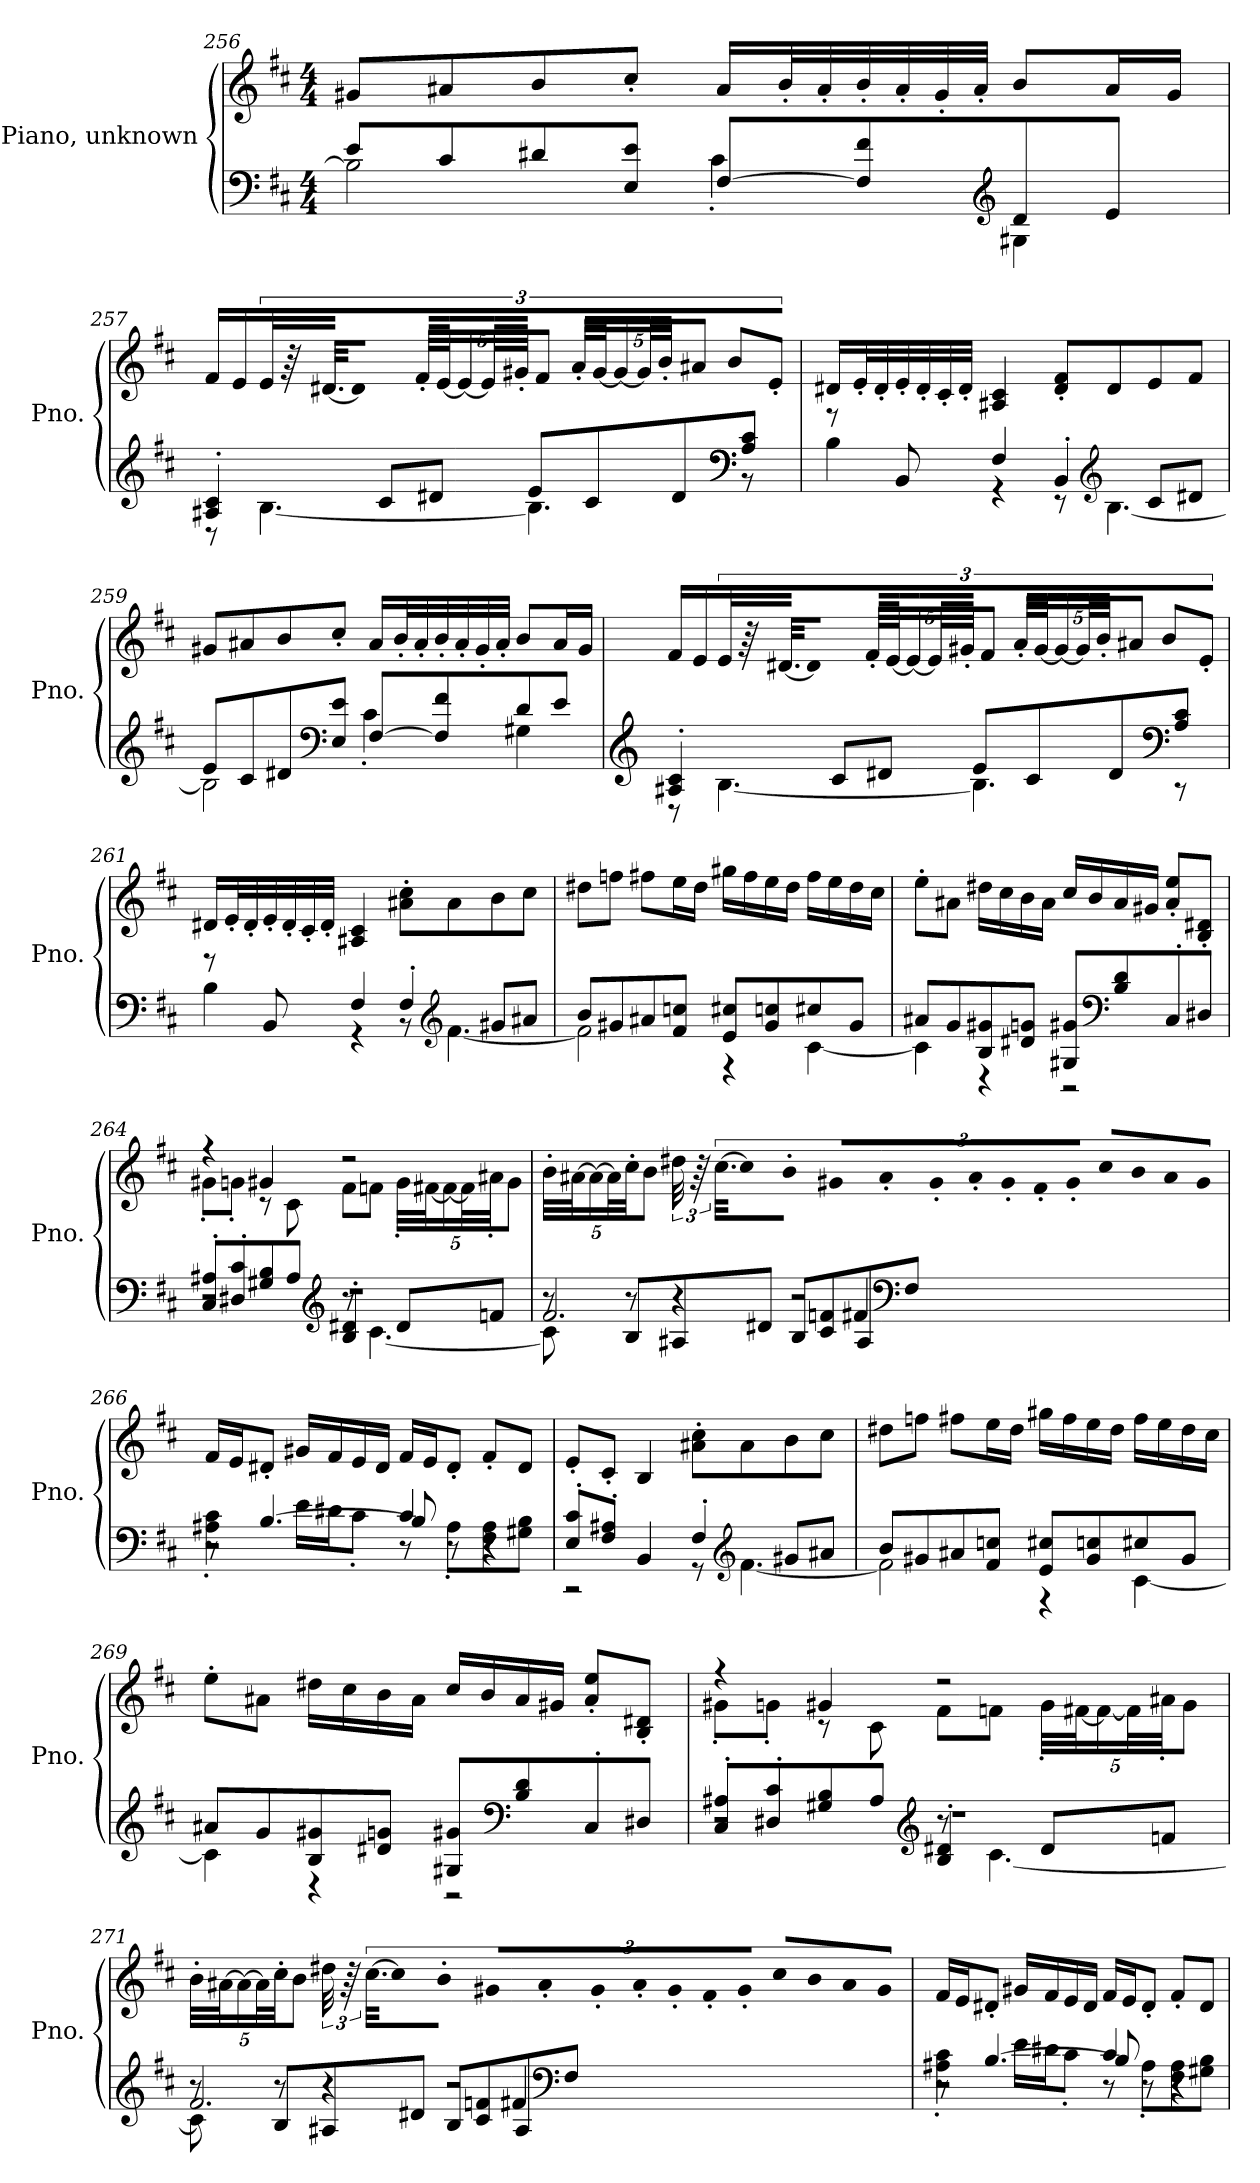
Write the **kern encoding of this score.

**kern	**kern
*part1	*part1
*staff2	*staff1
*I"Piano, unknown	*
*I'Pno.	*
*clefF4	*clefG2
*k[f#c#]	*k[f#c#]
*M4/4	*M4/4
=256	=256
*^	*
8e/L	2B\]	8g#X/L
8c#/	.	8a#X/
8d#X/	.	8b/
8E/ 8e/J	.	8cc#'/J
[8F#/L	4c#'\	16a#/LL
.	.	32b'/L
.	.	32a#'/
8F#/] 8f#/	.	32b'/
.	.	32a#'/
.	.	32g#'/
.	.	32a#'/JJJ
*clefG2	*	*
8d#/	4G#X\	8b/L
8e/J	.	16a#/L
.	.	16g#/JJ
!!LO:LB:g=z
=257	=257	=257
4A#X/' 4c#/'	8r	16f#/LL
.	.	16e/
.	[4.B\	48e/JJk
.	.	96r
.	.	[48.d#X/KLL
.	.	16d#/JJ]
*	*	*Xbrackettup
8c#/L	.	40f#'/LLL
.	.	[40e/J
.	.	20e/_
.	.	40e/L]
8d#X/J	.	40g#X'/JJ
.	.	10f#/J
8e/L	4.B\]	40a'/LLL
.	.	[40g#/J
.	.	20g#/_
.	.	40g#/L]
8c#/	.	40b'/JJ
.	.	10a#X/J
8d#/	.	8b/L
*clefF4	*	*
8A#/ 8c#/J	8r	8e'/J
=258	=258	=258
8r	4B\	16d#X/LL
.	.	32e'/L
.	.	32d#'/
8BB/	.	32e'/
.	.	32d#'/
.	.	32c#'/
.	.	32d#'/JJJ
4F#/	4r	4A#X/ 4c#/
4BB'/	8r	8d#/' 8f#/'L
*clefG2	*	*
.	[4.B\	8d#/
8c#/L	.	8e/
8d#X/J	.	8f#/J
!!LO:PB:g=z
=259	=259	=259
8e/L	2B\]	8g#X/L
8c#/	.	8a#X/
8d#X/	.	8b/
*clefF4	*	*
8E/ 8e/J	.	8cc#'/J
[8F#/L	4c#'\	16a#/LL
.	.	32b'/L
.	.	32a#'/
8F#/] 8f#/	.	32b'/
.	.	32a#'/
.	.	32g#'/
.	.	32a#'/JJJ
8d#/	4G#X\	8b/L
8e/J	.	16a#/L
.	.	16g#/JJ
!!LO:LB:g=z
=260	=260	=260
*clefG2	*	*
4A#X/' 4c#/'	8r	16f#/LL
.	.	16e/
*	*	*brackettup
.	[4.B\	48e/JJk
.	.	96r
.	.	[48.d#X/KLL
.	.	16d#/JJ]
*	*	*Xbrackettup
8c#/L	.	40f#'/LLL
.	.	[40e/J
.	.	20e/_
.	.	40e/L]
8d#X/J	.	40g#X'/JJ
.	.	10f#/J
8e/L	4.B\]	40a'/LLL
.	.	[40g#/J
.	.	20g#/_
.	.	40g#/L]
8c#/	.	40b'/JJ
.	.	10a#X/J
8d#/	.	8b/L
*clefF4	*	*
8A#/ 8c#/J	8r	8e'/J
=261	=261	=261
8r	4B\	16d#X/LL
.	.	32e'/L
.	.	32d#'/
8BB/	.	32e'/
.	.	32d#'/
.	.	32c#'/
.	.	32d#'/JJJ
4F#/	4r	4A#X/ 4c#/
4F#'/	8r	8a#X\' 8cc#\'L
*clefG2	*	*
.	[4.f#\	8a#\
8g#X/L	.	8b\
8a#X/J	.	8cc#\J
!!LO:LB:g=z
=262	=262	=262
8b/L	2f#\]	8dd#X\L
8g#X/	.	8ffn\J
8a#X/	.	8ff#X\L
8f#/ 8ccn/J	.	16ee\L
.	.	16dd#\JJ
8e/ 8cc#X/L	4r	16gg#X\LL
.	.	16ff#\
8g#/ 8ccn/	.	16ee\
.	.	16dd#\JJ
8cc#X/	[4c#\	16ff#\LL
.	.	16ee\
8g#/J	.	16dd#\
.	.	16cc#\JJ
=263	=263	=263
8a#X/L	4c#\]	8ee'\L
8g/	.	8a#X\J
8B/ 8g#X/	4r	16dd#X\LL
.	.	16cc#\
8d#X/ 8gn/J	.	16b\
.	.	16a#\JJ
8G#X/ 8g#X/L	2r	16cc#/LL
.	.	16b/
*clefF4	*	*
8B/ 8d#/	.	16a#/
.	.	16g#X/JJ
8C#'/	.	8a#/' 8ee/'L
8D#X/J	.	8B/' 8d#X/'J
!!LO:LB:g=z
=264	=264	=264
*	*^	*^
1r	2r	8C#/' 8A#X/'L	4r	8g#X'\L
.	.	8D#X/' 8c#/'	.	8gn'\J
.	.	8G#X/ 8B/	4g#X/	8r
.	.	8A#/J	.	8c#\
*clefG2	*	*	*	*
.	8r	4B/' 4d#X/'	2r	8f#\L
.	[4.c#\	.	.	8fn\J
.	.	8d#/L	.	40g#'\LLL
.	.	.	.	[40f#X\J
.	.	.	.	20f#\_
.	.	.	.	40f#\L]
.	.	8fn/J	.	40a#X'\JJ
.	.	.	.	10g#\J
*	*	*	*v	*v
!!LO:LB:g=z
=265	=265	=265	=265
2.f#/	8c#\]	8r	40b'\LLL
.	.	.	[40a#X\J
.	.	.	20a#\_
.	.	.	40a#\L]
.	8r	8B/L	40cc#'\JJ
.	.	.	10b\J
*	*	*	*brackettup
.	4r	8A#X/	48dd#X\
.	.	.	96r
.	.	.	[48.cc#\KLL
.	.	.	16cc#\J]
.	.	8d#X/J	8b'\J
.	2r	8B/L	16g#X/LL
.	.	.	32a#'/L
.	.	.	32g#'/
.	.	8c#/ 8fn/	32a#'/
.	.	.	32g#'/
.	.	.	32f#'/
.	.	.	32g#'/JJJ
4f#X/	.	8A#/	16cc#/LL
.	.	.	16b/
*clefF4	*	*	*
.	.	8F#/J	16a#/
.	.	.	16g#/JJ
=266	=266	=266	=266
2r	4A#X\' 4c#\'	8r	16f#/LL
.	.	.	16e/J
.	.	[4.B/	8d#X'/J
.	16e\LL	.	16g#X/LL
.	16d#X\J	.	16f#/
.	8c#'\J	.	16e/
.	.	.	16d#/JJ
4c#/	8r	8B/]	16f#/LL
.	.	.	16e/J
.	8A#'\L	8r	8d#'/J
4r	8F#\ 8A#\	4r	8f#'/L
.	8G#X\ 8B\J	.	8d#/J
*	*v	*v	*
!!LO:LB:g=z
=267	=267	=267
8E/' 8c#/'L	2r	8e'/L
8F#/' 8A#X/'J	.	8c#'/J
4BB/	.	4B/
4F#'/	8r	8a#X\' 8cc#\'L
*clefG2	*	*
.	[4.f#\	8a#\
8g#X/L	.	8b\
8a#X/J	.	8cc#\J
=268	=268	=268
8b/L	2f#\]	8dd#X\L
8g#X/	.	8ffn\J
8a#X/	.	8ff#X\L
8f#/ 8ccn/J	.	16ee\L
.	.	16dd#\JJ
8e/ 8cc#X/L	4r	16gg#X\LL
.	.	16ff#\
8g#/ 8ccn/	.	16ee\
.	.	16dd#\JJ
8cc#X/	[4c#\	16ff#\LL
.	.	16ee\
8g#/J	.	16dd#\
.	.	16cc#\JJ
!!LO:PB:g=z
=269	=269	=269
8a#X/L	4c#\]	8ee'\L
8g/	.	8a#X\J
8B/ 8g#X/	4r	16dd#X\LL
.	.	16cc#\
8d#X/ 8gn/J	.	16b\
.	.	16a#\JJ
8G#X/ 8g#X/L	2r	16cc#/LL
.	.	16b/
*clefF4	*	*
8B/ 8d#/	.	16a#/
.	.	16g#X/JJ
8C#'/	.	8a#/' 8ee/'L
8D#X/J	.	8B/' 8d#X/'J
=270	=270	=270
*	*^	*^
1r	2r	8C#/' 8A#X/'L	4r	8g#X'\L
.	.	8D#X/' 8c#/'	.	8gn'\J
.	.	8G#X/ 8B/	4g#X/	8r
.	.	8A#/J	.	8c#\
*clefG2	*	*	*	*
.	8r	4B/' 4d#X/'	2r	8f#\L
.	[4.c#\	.	.	8fn\J
*	*	*	*	*Xbrackettup
.	.	8d#/L	.	40g#'\LLL
.	.	.	.	[40f#X\J
.	.	.	.	20f#\_
.	.	.	.	40f#\L]
.	.	8fn/J	.	40a#X'\JJ
.	.	.	.	10g#\J
*	*	*	*v	*v
!!LO:LB:g=z
=271	=271	=271	=271
2.f#/	8c#\]	8r	40b'\LLL
.	.	.	[40a#X\J
.	.	.	20a#\_
.	.	.	40a#\L]
.	8r	8B/L	40cc#'\JJ
.	.	.	10b\J
*	*	*	*brackettup
.	4r	8A#X/	48dd#X\
.	.	.	96r
.	.	.	[48.cc#\KLL
.	.	.	16cc#\J]
.	.	8d#X/J	8b'\J
.	2r	8B/L	16g#X/LL
.	.	.	32a#'/L
.	.	.	32g#'/
.	.	8c#/ 8fn/	32a#'/
.	.	.	32g#'/
.	.	.	32f#'/
.	.	.	32g#'/JJJ
4f#X/	.	8A#/	16cc#/LL
.	.	.	16b/
*clefF4	*	*	*
.	.	8F#/J	16a#/
.	.	.	16g#/JJ
=272	=272	=272	=272
2r	4A#X\' 4c#\'	8r	16f#/LL
.	.	.	16e/J
.	.	[4.B/	8d#X'/J
.	16e\LL	.	16g#X/LL
.	16d#X\J	.	16f#/
.	8c#'\J	.	16e/
.	.	.	16d#/JJ
4c#/	8r	8B/]	16f#/LL
.	.	.	16e/J
.	8A#'\L	8r	8d#'/J
4r	8F#\ 8A#\	4r	8f#'/L
.	8G#X\ 8B\J	.	8d#/J
*v	*v	*v	*
=	=
*-	*-
